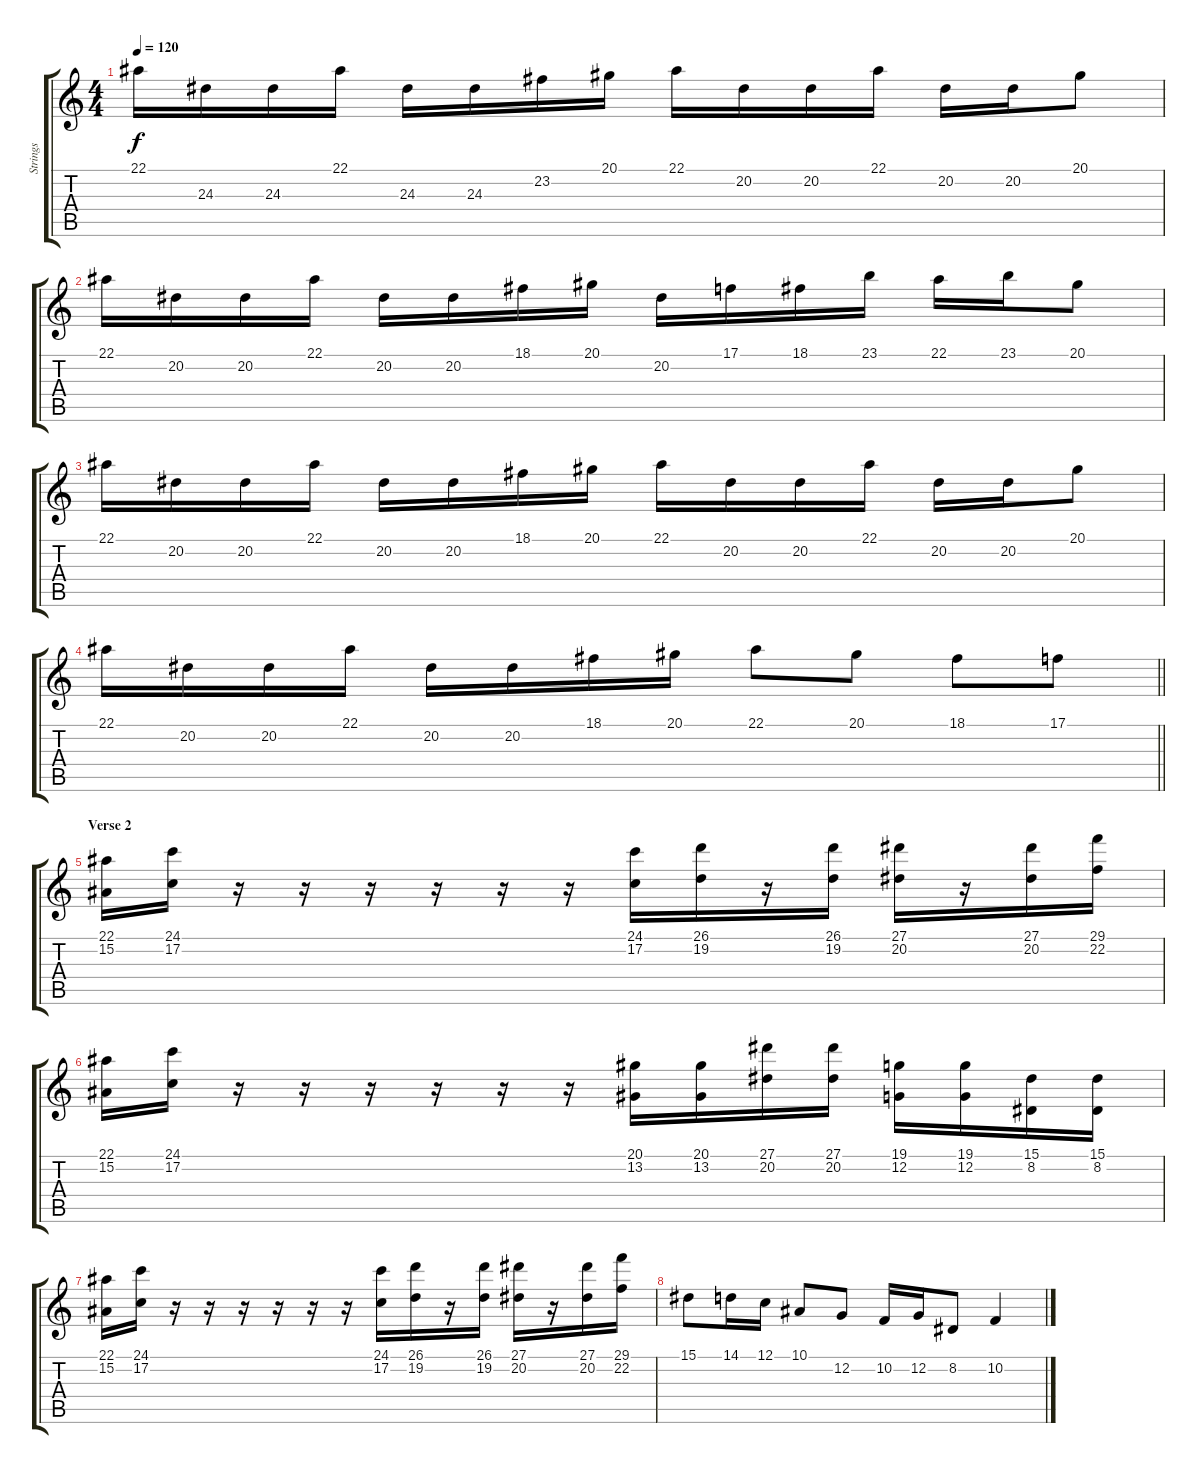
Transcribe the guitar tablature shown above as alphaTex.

\track ("Strings" "Strings") {instrument stringensemble1}
\staff {score tabs}
\tuning (C4 G3 Eb3 Bb2 F2 C2) {hide}
\ts (4 4)
\tempo 120
\clef g2
\ks c
22.1.16{dy f} 24.3.16 24.3.16 22.1.16 24.3.16 24.3.16 23.2.16 20.1.16 22.1.16 20.2.16 20.2.16 22.1.16 20.2.16 20.2.16 20.1.8 |
22.1.16 20.2.16 20.2.16 22.1.16 20.2.16 20.2.16 18.1.16 20.1.16 20.2.16 17.1.16 18.1.16 23.1.16 22.1.16 23.1.16 20.1.8 |
22.1.16 20.2.16 20.2.16 22.1.16 20.2.16 20.2.16 18.1.16 20.1.16 22.1.16 20.2.16 20.2.16 22.1.16 20.2.16 20.2.16 20.1.8 |
\barLineRight lightlight
22.1.16 20.2.16 20.2.16 22.1.16 20.2.16 20.2.16 18.1.16 20.1.16 22.1.8 20.1.8 18.1.8 17.1.8 |
\section ("" "Verse 2")
(22.1 15.2).16 (24.1 17.2).16 r.16 r.16 r.16 r.16 r.16 r.16 (24.1 17.2).16 (26.1 19.2).16 r.16 (26.1 19.2).16 (27.1 20.2).16 r.16 (27.1 20.2).16 (29.1 22.2).16 |
(22.1 15.2).16 (24.1 17.2).16 r.16 r.16 r.16 r.16 r.16 r.16 (20.1 13.2).16 (20.1 13.2).16 (27.1 20.2).16 (27.1 20.2).16 (19.1 12.2).16 (19.1 12.2).16 (15.1 8.2).16 (15.1 8.2).16 |
(22.1 15.2).16 (24.1 17.2).16 r.16 r.16 r.16 r.16 r.16 r.16 (24.1 17.2).16 (26.1 19.2).16 r.16 (26.1 19.2).16 (27.1 20.2).16 r.16 (27.1 20.2).16 (29.1 22.2).16 |
15.1.8 14.1.16 12.1.16 10.1.8 12.2.8 10.2.16 12.2.16 8.2.8 10.2.4
